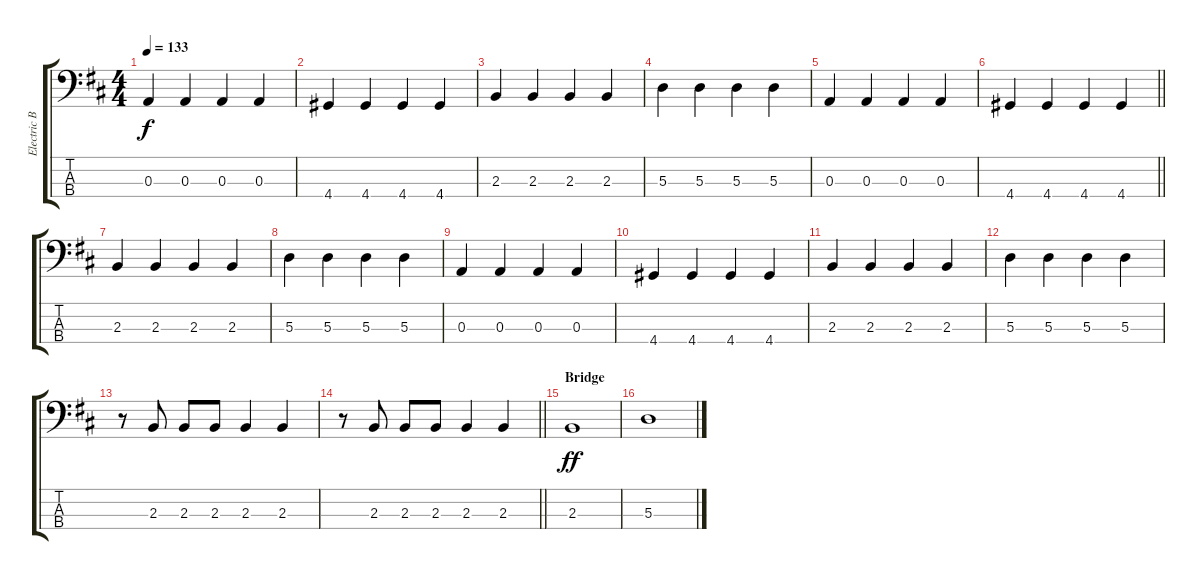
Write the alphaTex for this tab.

\track ("Electric Bass Guitar" "Electric B") {instrument electricbassfinger}
\staff {score tabs}
\tuning (G2 D2 A1 E1) {hide}
\ts (4 4)
\tempo 133
\clef f4
\ks bminor
0.3.4{dy f} 0.3.4 0.3.4 0.3.4 |
4.4.4 4.4.4 4.4.4 4.4.4 |
2.3.4 2.3.4 2.3.4 2.3.4 |
5.3.4 5.3.4 5.3.4 5.3.4 |
0.3.4 0.3.4 0.3.4 0.3.4 |
\barLineRight lightlight
4.4.4 4.4.4 4.4.4 4.4.4 |
2.3.4 2.3.4 2.3.4 2.3.4 |
5.3.4 5.3.4 5.3.4 5.3.4 |
0.3.4 0.3.4 0.3.4 0.3.4 |
4.4.4 4.4.4 4.4.4 4.4.4 |
2.3.4 2.3.4 2.3.4 2.3.4 |
5.3.4 5.3.4 5.3.4 5.3.4 |
r.8 2.3.8 2.3.8 2.3.8 2.3.4 2.3.4 |
\barLineRight lightlight
r.8 2.3.8 2.3.8 2.3.8 2.3.4 2.3.4 |
\section ("" "Bridge")
2.3.1{dy ff} |
5.3.1
